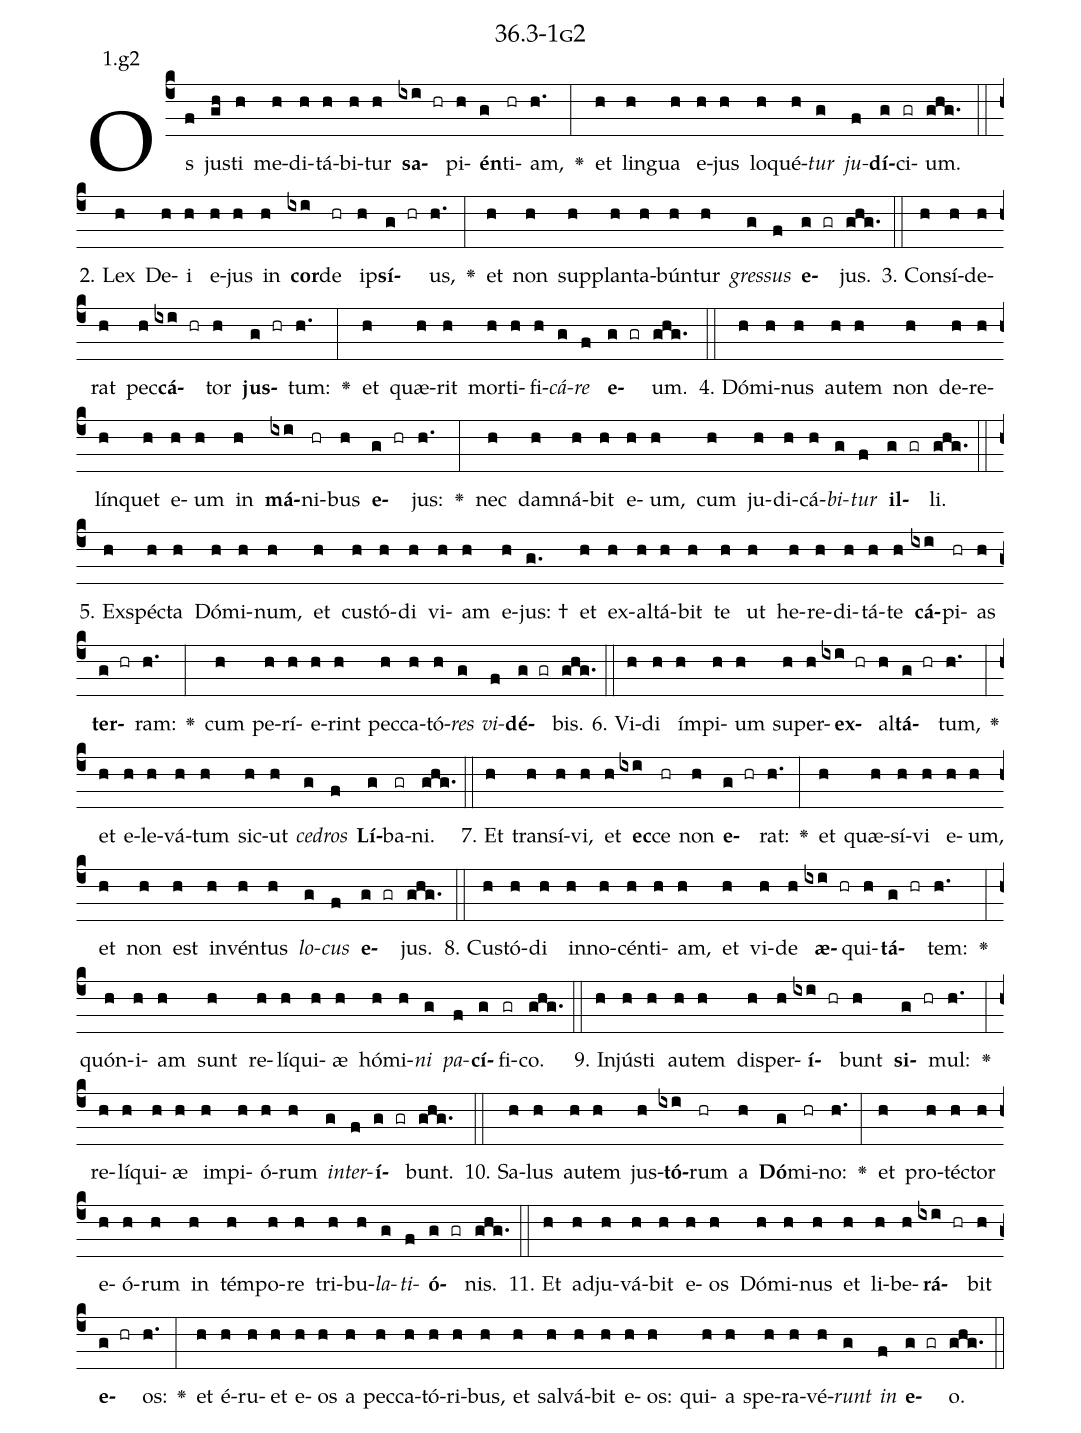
name: 36.3-1g2;
annotation: 1.g2;
%%
(c4)Os(f) jus(gh)ti(h) me(h)di(h)tá(h)bi(h)tur(h) <b>sa</b>(ixi hr)pi(h)<b>én</b>(g)ti(hr)am,(h.) <v>\greheightstar</v>(:) et(h) lin(h)gua(h) e(h)jus(h) lo(h)qué(h)<i>tur</i>(g) <i>ju</i>(f)<b>dí</b>(g)ci(gr)um.(ghg.) (::)
2. Lex(h) De(h)i(h) e(h)jus(h) in(h) <b>cor</b>(ixi)de(hr) ip(h)<b>sí</b>(g hr)us,(h.) <v>\greheightstar</v>(:) et(h) non(h) sup(h)plan(h)ta(h)bún(h)tur(h) <i>gres</i>(g)<i>sus</i>(f) <b>e</b>(g gr)jus.(ghg.) (::)
3. Con(h)sí(h)de(h)rat(h) pec(h)<b>cá</b>(ixi hr)tor(h) <b>jus</b>(g hr)tum:(h.) <v>\greheightstar</v>(:) et(h) quæ(h)rit(h) mor(h)ti(h)fi(h)<i>cá</i>(g)<i>re</i>(f) <b>e</b>(g gr)um.(ghg.) (::)
4. Dó(h)mi(h)nus(h) au(h)tem(h) non(h) de(h)re(h)lín(h)quet(h) e(h)um(h) in(h) <b>má</b>(ixi)ni(hr)bus(h) <b>e</b>(g hr)jus:(h.) <v>\greheightstar</v>(:) nec(h) dam(h)ná(h)bit(h) e(h)um,(h) cum(h) ju(h)di(h)cá(h)<i>bi</i>(g)<i>tur</i>(f) <b>il</b>(g gr)li.(ghg.) (::)
5. Ex(h)spéc(h)ta(h) Dó(h)mi(h)num,(h) et(h) cus(h)tó(h)di(h) vi(h)am(h) e(h)jus: †(g.) et(h) ex(h)al(h)tá(h)bit(h) te(h) ut(h) he(h)re(h)di(h)tá(h)te(h) <b>cá</b>(ixi)pi(hr)as(h) <b>ter</b>(g hr)ram:(h.) <v>\greheightstar</v>(:) cum(h) pe(h)rí(h)e(h)rint(h) pec(h)ca(h)tó(h)<i>res</i>(g) <i>vi</i>(f)<b>dé</b>(g gr)bis.(ghg.) (::)
6. Vi(h)di(h) ím(h)pi(h)um(h) su(h)per(h)<b>ex</b>(ixi hr)al(h)<b>tá</b>(g hr)tum,(h.) <v>\greheightstar</v>(:) et(h) e(h)le(h)vá(h)tum(h) sic(h)ut(h) <i>ce</i>(g)<i>dros</i>(f) <b>Lí</b>(g)ba(gr)ni.(ghg.) (::)
7. Et(h) trans(h)í(h)vi,(h) et(h) <b>ec</b>(ixi)ce(hr) non(h) <b>e</b>(g hr)rat:(h.) <v>\greheightstar</v>(:) et(h) quæ(h)sí(h)vi(h) e(h)um,(h) et(h) non(h) est(h) in(h)vén(h)tus(h) <i>lo</i>(g)<i>cus</i>(f) <b>e</b>(g gr)jus.(ghg.) (::)
8. Cus(h)tó(h)di(h) in(h)no(h)cén(h)ti(h)am,(h) et(h) vi(h)de(h) <b>æ</b>(ixi hr)qui(h)<b>tá</b>(g hr)tem:(h.) <v>\greheightstar</v>(:) quón(h)i(h)am(h) sunt(h) re(h)lí(h)qui(h)æ(h) hó(h)mi(h)<i>ni</i>(g) <i>pa</i>(f)<b>cí</b>(g)fi(gr)co.(ghg.) (::)
9. In(h)jús(h)ti(h) au(h)tem(h) dis(h)per(h)<b>í</b>(ixi hr)bunt(h) <b>si</b>(g hr)mul:(h.) <v>\greheightstar</v>(:) re(h)lí(h)qui(h)æ(h) im(h)pi(h)ó(h)rum(h) <i>in</i>(g)<i>ter</i>(f)<b>í</b>(g gr)bunt.(ghg.) (::)
10. Sa(h)lus(h) au(h)tem(h) jus(h)<b>tó</b>(ixi)rum(hr) a(h) <b>Dó</b>(g)mi(hr)no:(h.) <v>\greheightstar</v>(:) et(h) pro(h)téc(h)tor(h) e(h)ó(h)rum(h) in(h) tém(h)po(h)re(h) tri(h)bu(h)<i>la</i>(g)<i>ti</i>(f)<b>ó</b>(g gr)nis.(ghg.) (::)
11. Et(h) ad(h)ju(h)vá(h)bit(h) e(h)os(h) Dó(h)mi(h)nus(h) et(h) li(h)be(h)<b>rá</b>(ixi hr)bit(h) <b>e</b>(g hr)os:(h.) <v>\greheightstar</v>(:) et(h) é(h)ru(h)et(h) e(h)os(h) a(h) pec(h)ca(h)tó(h)ri(h)bus,(h) et(h) sal(h)vá(h)bit(h) e(h)os:(h) qui(h)a(h) spe(h)ra(h)vé(h)<i>runt</i>(g) <i>in</i>(f) <b>e</b>(g gr)o.(ghg.) (::)
